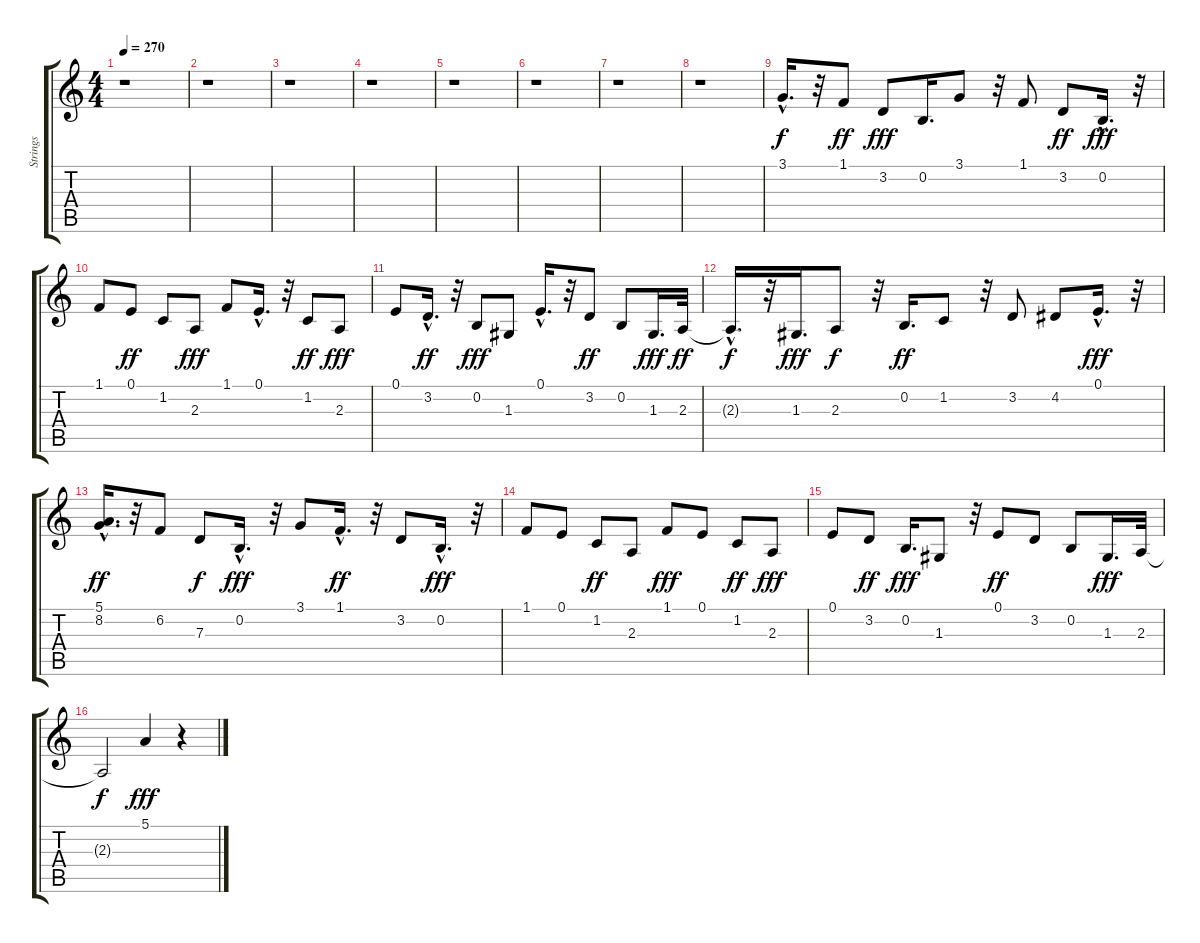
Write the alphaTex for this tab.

\track ("Strings" "Strings") {instrument stringensemble1}
\staff {score tabs}
\tuning (E4 B3 G3 D3 A2 E2) {hide}
\ts (4 4)
\tempo 270
\clef g2
\ks c
r.1{dy fff} |
r.1 |
r.1 |
r.1 |
r.1 |
r.1 |
r.1 |
r.1 |
3.1{hac}.16{d dy f} r.32 1.1.8{dy ff} 3.2.8{dy fff} 0.2.16{d} 3.1.8 r.32 1.1.8 3.2.8{dy ff} 0.2{hac}.16{d dy fff} r.32 |
1.1.8 0.1.8{dy ff} 1.2.8 2.3.8{dy fff} 1.1.8 0.1{hac}.16{d} r.32 1.2.8{dy ff} 2.3.8{dy fff} |
0.1.8 3.2{hac}.16{d dy ff} r.32 0.2.8{dy fff} 1.3.8 0.1{hac}.16{d} r.32 3.2.8{dy ff} 0.2.8 1.3.16{d dy fff} 2.3.32{dy ff} |
2.3{hac t}.16{d dy f} r.32 1.3.16{d dy fff} 2.3.8{dy f} r.32 0.2.16{d dy ff} 1.2.8 r.32 3.2.8 4.2.8 0.1{hac}.16{d dy fff} r.32 |
(5.1 8.2{hac}).16{d dy ff} r.32 6.2.8 7.3.8{dy f} 0.2{hac}.16{d dy fff} r.32 3.1.8 1.1{hac}.16{d dy ff} r.32 3.2.8 0.2{hac}.16{d dy fff} r.32 |
1.1.8 0.1.8 1.2.8{dy ff} 2.3.8 1.1.8{dy fff} 0.1.8 1.2.8{dy ff} 2.3.8{dy fff} |
0.1.8 3.2.8{dy ff} 0.2.16{d dy fff} 1.3.8 r.32 0.1.8{dy ff} 3.2.8 0.2.8 1.3.16{d dy fff} 2.3.32 |
2.3{t}.2{dy f} 5.1.4{dy fff} r.4
